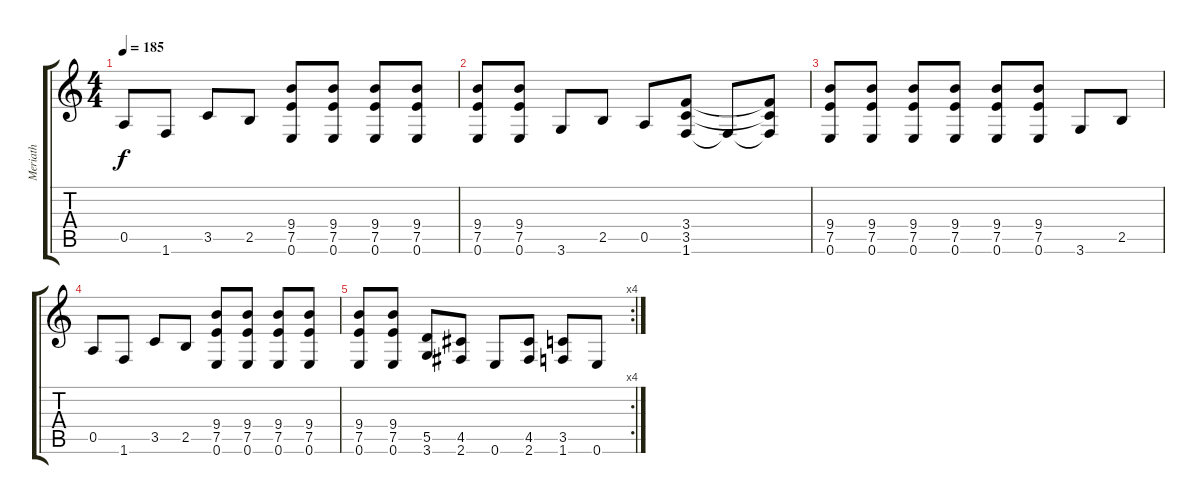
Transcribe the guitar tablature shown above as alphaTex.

\track ("Meriath" "Meriath") {instrument distortionguitar}
\staff {score tabs}
\tuning (E4 B3 G3 D3 A2 E2) {hide}
\ts (4 4)
\tempo 185
\clef g2
\ks c
0.5.8{dy f} 1.6.8 3.5.8 2.5.8 (9.4 7.5 0.6).8 (9.4 7.5 0.6).8 (9.4 7.5 0.6).8 (9.4 7.5 0.6).8 |
(9.4 7.5 0.6).8 (9.4 7.5 0.6).8 3.6.8 2.5.8 0.5.8 (3.4 3.5 1.6).8 1.6{t}.8 (3.4{t} 3.5{t} 1.6{t}).8 |
(9.4 7.5 0.6).8 (9.4 7.5 0.6).8 (9.4 7.5 0.6).8 (9.4 7.5 0.6).8 (9.4 7.5 0.6).8 (9.4 7.5 0.6).8 3.6.8 2.5.8 |
0.5.8 1.6.8 3.5.8 2.5.8 (9.4 7.5 0.6).8 (9.4 7.5 0.6).8 (9.4 7.5 0.6).8 (9.4 7.5 0.6).8 |
\rc 4
(9.4 7.5 0.6).8 (9.4 7.5 0.6).8 (5.5 3.6).8 (4.5 2.6).8 0.6.8 (4.5 2.6).8 (3.5 1.6).8 0.6.8
